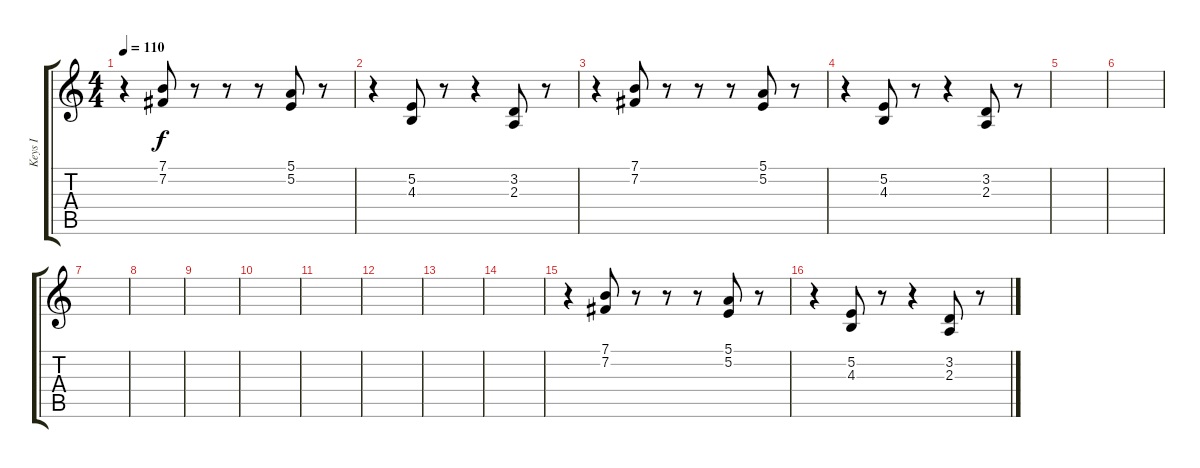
\track ("Keys I" "Keys I") {instrument pad1newage}
\staff {score tabs}
\tuning (E4 B3 G3 D3 A2 E2) {hide}
\ts (4 4)
\tempo 110
\clef g2
\ks c
r.4{dy f} (7.1 7.2).8 r.8 r.8 r.8 (5.1 5.2).8 r.8 |
r.4 (5.2 4.3).8 r.8 r.4 (3.2 2.3).8 r.8 |
r.4 (7.1 7.2).8 r.8 r.8 r.8 (5.1 5.2).8 r.8 |
r.4 (5.2 4.3).8 r.8 r.4 (3.2 2.3).8 r.8 |
|
|
|
|
|
|
|
|
|
|
r.4 (7.1 7.2).8 r.8 r.8 r.8 (5.1 5.2).8 r.8 |
r.4 (5.2 4.3).8 r.8 r.4 (3.2 2.3).8 r.8
